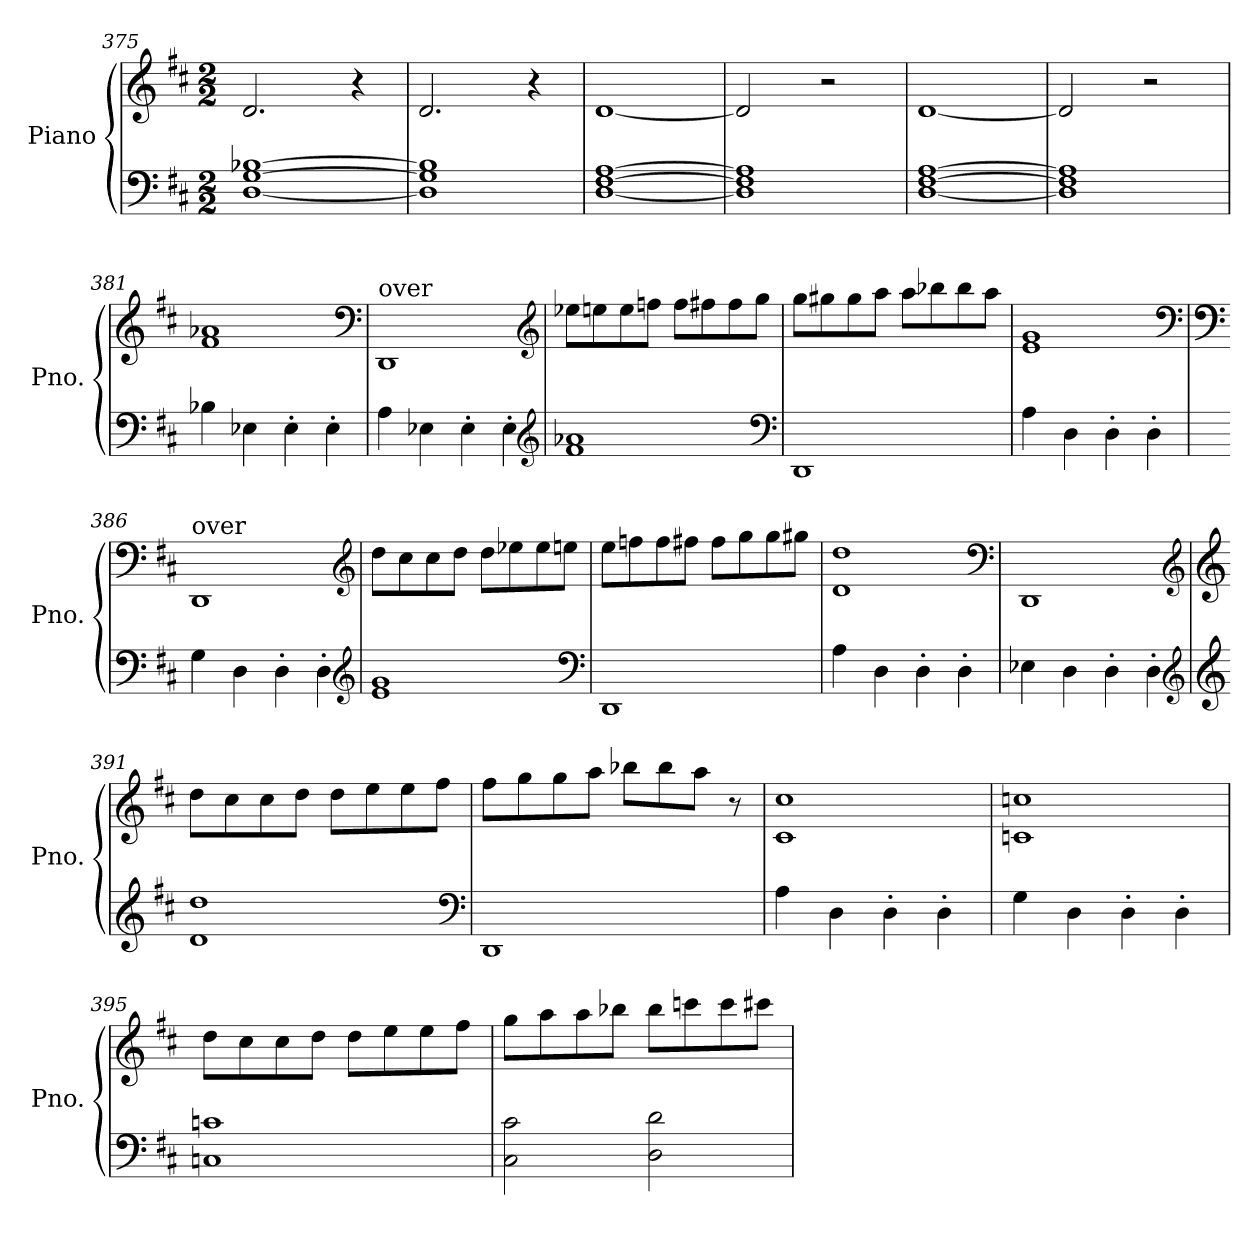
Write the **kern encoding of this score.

**kern	**kern
*part1	*part1
*staff2	*staff1
*I"Piano	*
*I'Pno.	*
*clefF4	*clefG2
*k[f#c#]	*k[f#c#]
*D:	*D:
*M2/2	*M2/2
=375	=375
[1D [1G [1B-X	2.d/
.	4r
=376	=376
1D] 1G] 1B-]	2.d/
.	4r
=377	=377
[1D [1F# [1A	[1d
=378	=378
1D] 1F#] 1A]	2d/]
.	2r
=379	=379
[1D [1F# [1A	[1d
=380	=380
1D] 1F#] 1A]	2d/]
.	2r
!!LO:PB:g=z
=381	=381
4B-X\	1f# 1a-X
4E-X\	.
4E-'\	.
4E-'\	.
*	*clefF4
=382	=382
!	!LO:TX:a:t=over
4A\	1DD
4E-X\	.
4E-'\	.
4E-'\	.
*clefG2	*clefG2
=383	=383
1f# 1a-X	8ee-X\L
.	8een\
.	8ee\
.	8ffn\J
.	8ff\L
.	8ff#X\
.	8ff#\
.	8gg\J
*clefF4	*
=384	=384
1DD	8gg\L
.	8gg#X\
.	8gg#\
.	8aa\J
.	8aa\L
.	8bb-X\
.	8bb-\
.	8aa\J
=385	=385
4A\	1e 1g
4D\	.
4D'\	.
4D'\	.
*	*clefF4
!!LO:PB:g=z
=386	=386
*	*clefF4
!	!LO:TX:a:t=over
4G\	1DD
4D\	.
4D'\	.
4D'\	.
*clefG2	*clefG2
!!LO:PB:g=z
=387	=387
1e 1g	8dd\L
.	8cc#\
.	8cc#\
.	8dd\J
.	8dd\L
.	8ee-X\
.	8ee-\
.	8een\J
*clefF4	*
=388	=388
1DD	8ee\L
.	8ffn\
.	8ff\
.	8ff#X\J
.	8ff#\L
.	8gg\
.	8gg\
.	8gg#X\J
=389	=389
4A\	1d 1dd
4D\	.
4D'\	.
4D'\	.
*	*clefF4
=390	=390
4E-X\	1DD
4D\	.
4D'\	.
4D'\	.
*clefG2	*clefG2
!!LO:PB:g=z
=391	=391
*clefG2	*clefG2
1d 1dd	8dd\L
.	8cc#\
.	8cc#\
.	8dd\J
.	8dd\L
.	8ee\
.	8ee\
.	8ff#\J
*clefF4	*
!!LO:PB:g=z
=392	=392
1DD	8ff#\L
.	8gg\
.	8gg\
.	8aa\J
.	8bb-X\L
.	8bb-\
.	8aa\J
.	8r
=393	=393
4A\	1c# 1cc#
4D\	.
4D'\	.
4D'\	.
=394	=394
4G\	1cn 1ccn
4D\	.
4D'\	.
4D'\	.
=395	=395
1Cn 1cn	8dd\L
.	8cc#\
.	8cc#\
.	8dd\J
.	8dd\L
.	8ee\
.	8ee\
.	8ff#\J
!!LO:PB:g=z
=396	=396
2C#\ 2c#\	8gg\L
.	8aa\
.	8aa\
.	8bb-X\J
2D\ 2d\	8bb-\L
.	8cccn\
.	8ccc\
.	8ccc#X\J
=	=
*-	*-
